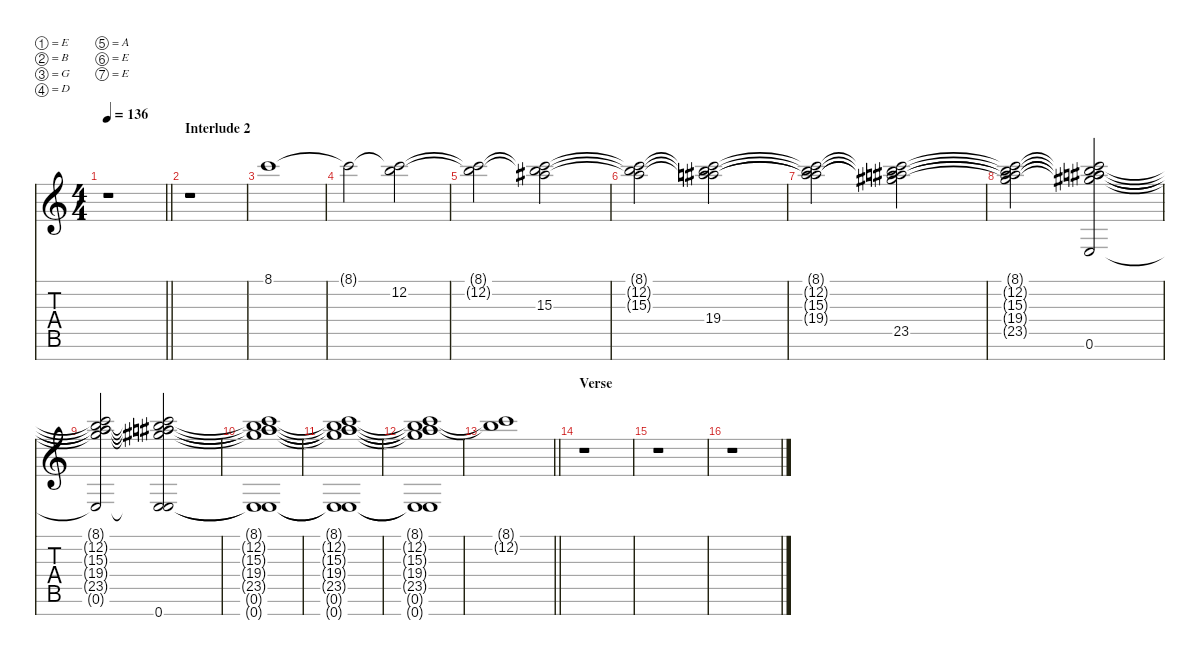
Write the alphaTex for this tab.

\defaultSystemsLayout 4
\hideDynamics
\bracketExtendMode nobrackets
\singleTrackTrackNamePolicy hidden
\multiTrackTrackNamePolicy hidden
\firstSystemTrackNameMode fullname
\firstSystemTrackNameOrientation horizontal
\otherSystemsTrackNameOrientation horizontal
\track ("Keyboards/Others" "clar.") {instrument clarinet}
\staff {score tabs}
\tuning (E5 B4 G4 D4 A3 E3 E3)
\ts (4 4)
\tempo 136
\clef g2
\barLineRight lightlight
\ks c
r.1{dy f beam Down} |
\section ("" "Interlude 2")
r.1{beam Down} |
8.1.1{beam Down} |
8.1{t}.2{beam Down} (8.1{t} 12.2).2{beam Down} |
(8.1{t} 12.2{t}).2{beam Down} (15.3{acc #} 8.1{t} 12.2{t}).2{beam Down} |
(8.1{t} 12.2{t} 15.3{t acc #}).2{beam Down} (8.1{t} 12.2{t} 15.3{t acc #} 19.4).2{beam Down} |
(8.1{t} 12.2{t} 15.3{t acc #} 19.4{t}).2{beam Down} (8.1{t} 12.2{t} 15.3{t acc #} 19.4{t} 23.5{acc #}).2{beam Down} |
(8.1{t} 12.2{t} 15.3{t acc #} 19.4{t} 23.5{t acc #}).2{beam Down} (8.1{t} 12.2{t} 15.3{t acc #} 19.4{t} 23.5{t acc #} 0.6).2{beam Up} |
(8.1{t} 12.2{t} 15.3{t acc #} 19.4{t} 23.5{t acc #} 0.6{t}).2{beam Up} (0.7 8.1{t} 12.2{t} 15.3{t acc #} 19.4{t} 23.5{t acc #} 0.6{t}).2{beam Up} |
(8.1{t} 12.2{t} 15.3{t acc #} 19.4{t} 23.5{t acc #} 0.6{t} 0.7{t}).1{beam Up} |
(8.1{t} 12.2{t} 15.3{t acc #} 19.4{t} 23.5{t acc #} 0.6{t} 0.7{t}).1{beam Up} |
(8.1{t} 12.2{t} 15.3{t acc #} 19.4{t} 23.5{t acc #} 0.6{t} 0.7{t}).1{beam Up} |
\barLineRight lightlight
(8.1{t} 12.2{t}).1{beam Down} |
\section ("" "Verse")
r.1{beam Down} |
r.1{beam Down} |
r.1{beam Down}
